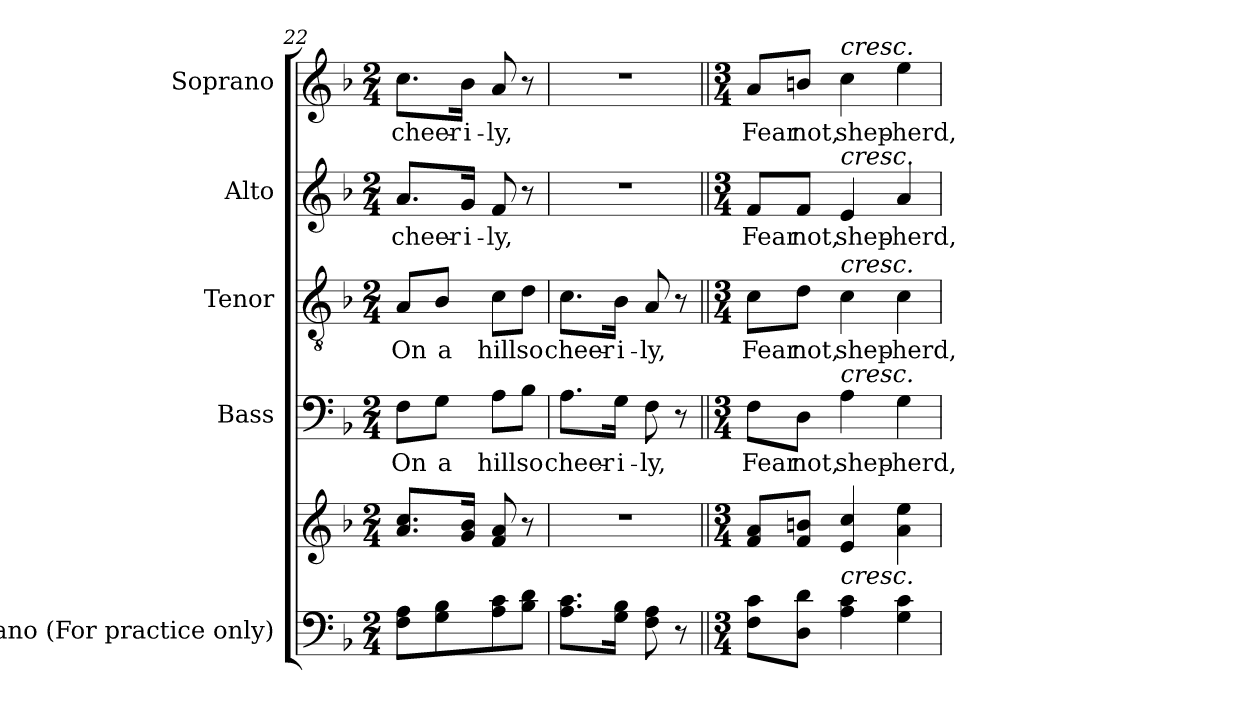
**kern	**kern	**kern	**text	**kern	**text	**kern	**text	**kern	**text
*part5	*part5	*part4	*part4	*part3	*part3	*part2	*part2	*part1	*part1
*staff6	*staff5	*staff4	*staff4	*staff3	*staff3	*staff2	*staff2	*staff1	*staff1
*I"Piano (For practice only)	*	*I"Bass	*	*I"Tenor	*	*I"Alto	*	*I"Soprano	*
*I'Pno.	*	*I'B.	*	*I'T.	*	*I'A.	*	*I'S.	*
!!LO:LB:g=z
*clefF4	*clefG2	*clefF4	*	*clefGv2	*	*clefG2	*	*clefG2	*
*	*	*	*	*ITrd7c12	*	*	*	*	*
*k[b-]	*k[b-]	*k[b-]	*	*k[b-]	*	*k[b-]	*	*k[b-]	*
*F:	*F:	*F:	*	*F:	*	*F:	*	*F:	*
*M2/4	*M2/4	*M2/4	*	*M2/4	*	*M2/4	*	*M2/4	*
=22	=22	=22	=22	=22	=22	=22	=22	=22	=22
!	!	!	!LO:LY:b:color=#000000	!	!	!	!	!	!
!	!	!	!	!	!LO:LY:b:color=#000000	!	!	!	!
!	!	!	!	!	!	!	!LO:LY:b:color=#000000	!	!
!	!	!	!	!	!	!	!	!	!LO:LY:b:color=#000000
8Fi\ 8AiL	8.ai/ 8.cciL	8Fi\L	On	8AAi/L	On	8.ai/L	cheer-	8.cci\L	cheer-
!	!	!	!LO:LY:b:color=#000000	!	!	!	!	!	!
!	!	!	!	!	!LO:LY:b:color=#000000	!	!	!	!
8Gi\ 8B-i	.	8Gi\J	a	8BB-i/J	a	.	.	.	.
!	!	!	!	!	!	!	!LO:LY:b:color=#000000	!	!
!	!	!	!	!	!	!	!	!	!LO:LY:b:color=#000000
.	16gi/ 16b-iJk	.	.	.	.	16gi/Jk	-i-	16b-i\Jk	-i-
!	!	!	!LO:LY:b:color=#000000	!	!	!	!	!	!
!	!	!	!	!	!LO:LY:b:color=#000000	!	!	!	!
!	!	!	!	!	!	!	!LO:LY:b:color=#000000	!	!
!	!	!	!	!	!	!	!	!	!LO:LY:b:color=#000000
8Ai\ 8ci	8fi/ 8ai	8Ai\L	hill	8Ci\L	hill	8fi/	-ly,	8ai/	-ly,
!	!	!	!LO:LY:b:color=#000000	!	!	!	!	!	!
!	!	!	!	!	!LO:LY:b:color=#000000	!	!	!	!
8B-i\ 8diJ	8r	8B-i\J	so	8Di\J	so	8r	.	8r	.
=23	=23	=23	=23	=23	=23	=23	=23	=23	=23
!	!LO:N:vis=1	!	!	!	!	!	!	!	!
!	!	!	!LO:LY:b:color=#000000	!	!	!	!	!	!
!	!	!	!	!	!LO:LY:b:color=#000000	!LO:N:vis=1	!	!LO:N:vis=1	!
8.Ai\ 8.ciL	2r	8.Ai\L	cheer-	8.Ci\L	cheer-	2r	.	2r	.
!	!	!	!LO:LY:b:color=#000000	!	!	!	!	!	!
!	!	!	!	!	!LO:LY:b:color=#000000	!	!	!	!
16Gi\ 16B-iJk	.	16Gi\Jk	-i-	16BB-i\Jk	-i-	.	.	.	.
!	!	!	!LO:LY:b:color=#000000	!	!	!	!	!	!
!	!	!	!	!	!LO:LY:b:color=#000000	!	!	!	!
8Fi\ 8Ai	.	8Fi\	-ly,	8AAi/	-ly,	.	.	.	.
8r	.	8r	.	8r	.	.	.	.	.
=24||	=24||	=24||	=24||	=24||	=24||	=24||	=24||	=24||	=24||
*M3/4	*M3/4	*M3/4	*	*M3/4	*	*M3/4	*	*M3/4	*
!	!	!	!LO:LY:b:color=#000000	!	!	!	!	!	!
!	!	!	!	!	!LO:LY:b:color=#000000	!	!	!	!
!	!	!	!	!	!	!	!LO:LY:b:color=#000000	!	!
!	!	!	!	!	!	!	!	!	!LO:LY:b:color=#000000
8Fi\ 8ciL	8fi/ 8aiL	8Fi\L	Fear	8Ci\L	Fear	8fi/L	Fear	8ai/L	Fear
!	!	!	!LO:LY:b:color=#000000	!	!	!	!	!	!
!	!	!	!	!	!LO:LY:b:color=#000000	!	!	!	!
!	!	!	!	!	!	!	!LO:LY:b:color=#000000	!	!
!	!	!	!	!	!	!	!	!	!LO:LY:b:color=#000000
8Di\ 8diJ	8fi/ 8bniJ	8Di\J	not,	8Di\J	not,	8fi/J	not,	8bni/J	not,
!	!	!	!LO:LY:b:color=#000000	!	!	!	!	!	!
!	!	!	!	!	!LO:LY:b:color=#000000	!	!	!	!
!	!	!	!	!	!	!	!LO:LY:b:color=#000000	!	!
!	!	!	!	!	!	!	!	!LO:TX:a:i:t=cresc.	!
!	!	!	!	!	!	!LO:TX:a:i:t=cresc.	!	!	!
!	!	!	!	!LO:TX:a:i:t=cresc.	!	!	!	!	!
!	!	!LO:TX:a:i:t=cresc.	!	!	!	!	!	!	!
!	!LO:TX:b:i:t=cresc.	!	!	!	!	!	!	!	!
!	!	!	!	!	!	!	!	!	!LO:LY:b:color=#000000
4Ai\ 4ci	4ei/ 4cci	4Ai\	shep-	4Ci\	shep-	4ei/	shep-	4cci\	shep-
!	!	!	!LO:LY:b:color=#000000	!	!	!	!	!	!
!	!	!	!	!	!LO:LY:b:color=#000000	!	!	!	!
!	!	!	!	!	!	!	!LO:LY:b:color=#000000	!	!
!	!	!	!	!	!	!	!	!	!LO:LY:b:color=#000000
4Gi\ 4ci	4ai\ 4eei	4Gi\	-herd,	4Ci\	-herd,	4ai/	-herd,	4eei\	-herd,
=	=	=	=	=	=	=	=	=	=
*-	*-	*-	*-	*-	*-	*-	*-	*-	*-
